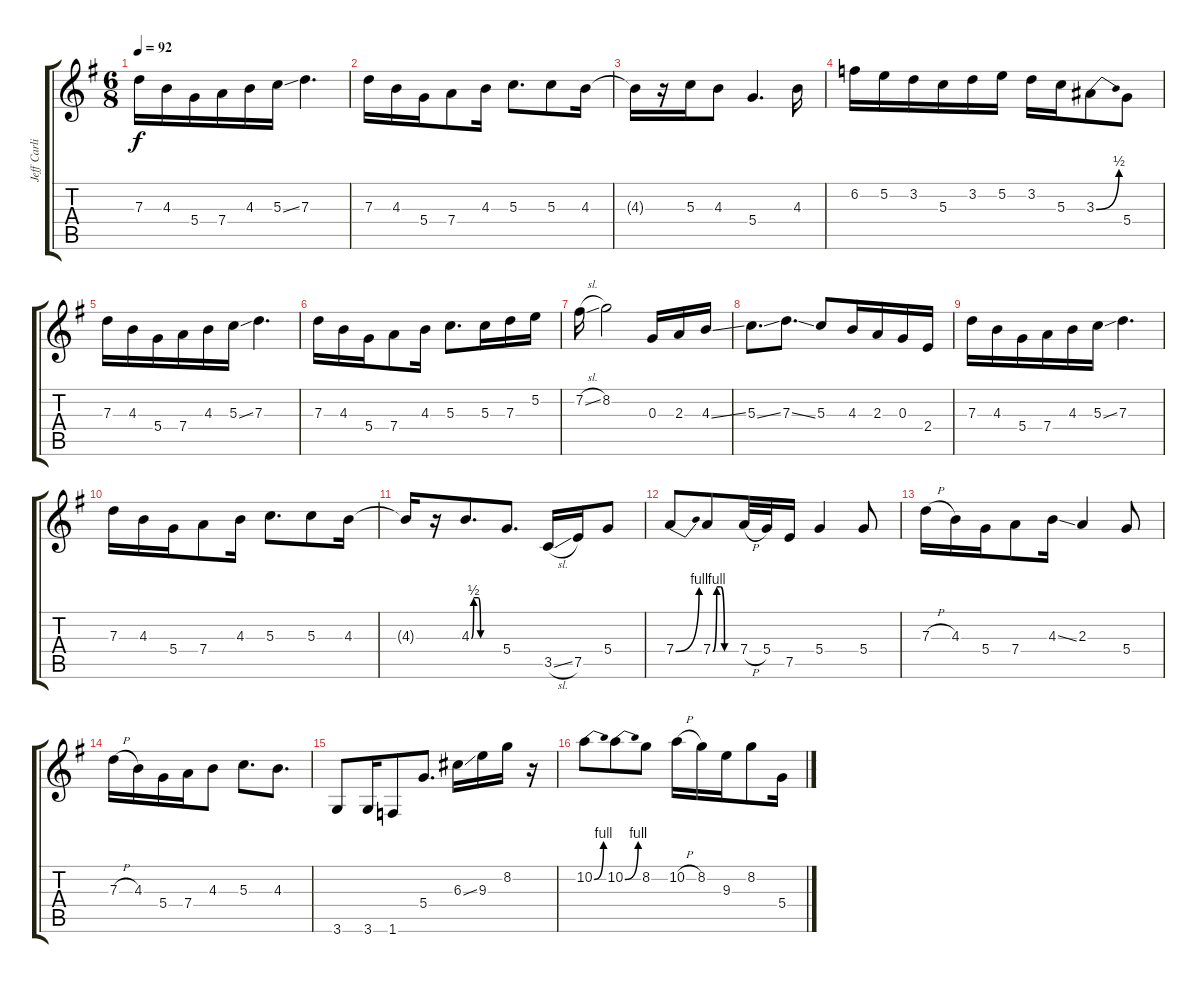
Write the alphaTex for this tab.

\track ("Jeff Carlisi Guitar" "Jeff Carli") {instrument overdrivenguitar}
\staff {score tabs}
\tuning (E4 B3 G3 D3 A2 E2) {hide}
\ts (6 8)
\tempo 92
\clef g2
\ks g
7.3.16{dy f} 4.3.16 5.4.16 7.4.16 4.3.16 5.3{ss}.16 7.3.4{d} |
7.3.16 4.3.16 5.4.16 7.4.8 4.3.16 5.3.8{d} 5.3.8 4.3.16 |
4.3{t}.16 r.16 5.3.16 4.3.8 5.4.4{d} 4.3.16 |
6.2.16 5.2.16 3.2.16 5.3.16 3.2.16 5.2.16 3.2.16 5.3.16 3.3{be (bend 0 0 60 2)}.8 5.4.8 |
7.3.16{instrument distortionguitar} 4.3.16 5.4.16 7.4.16 4.3.16 5.3{ss}.16 7.3.4{d} |
7.3.16 4.3.16 5.4.16 7.4.8 4.3.16 5.3.8{d} 5.3.16 7.3.16 5.2.16 |
7.2{sl}.16 8.2.2 0.3.16 2.3.16 4.3{ss}.16 |
5.3{ss}.8{d} 7.3{ss}.8{d} 5.3.8 4.3.16 2.3.16 0.3.16 2.4.16 |
7.3.16 4.3.16 5.4.16 7.4.16 4.3.16 5.3{ss}.16 7.3.4{d} |
7.3.16 4.3.16 5.4.16 7.4.8 4.3.16 5.3.8{d} 5.3.8 4.3.16 |
4.3{t}.16 r.16 4.3{be (custom 0 0 5 2 10 2 15 2 20 0 30 0 60 0)}.8{d} 5.4.8{d} 3.5{sl}.16 7.5.16 5.4.8 |
7.4{be (bend 0 0 60 4)}.8 7.4{be (custom 0 0 10 4 20 4 30 0 60 0)}.8 7.4{h}.32 5.4.32 7.5.16 5.4.4 5.4.8 |
7.3{h}.16 4.3.16 5.4.16 7.4.8 4.3{ss}.16 2.3.4 5.4.8 |
7.3{h}.16 4.3.16 5.4.16 7.4.16 4.3.8 5.3.8{d} 4.3.8{d} |
3.6.8 3.6.16 1.6.8 5.4.8{d} 6.3{ss}.16{volume 15} 9.3.16 8.2.16 r.16 |
10.2{be (bend 0 0 60 4)}.8 10.2{be (bend 0 0 60 4)}.8 8.2.8 10.2{h}.16 8.2.16 9.3.16 8.2.8 5.4.16
